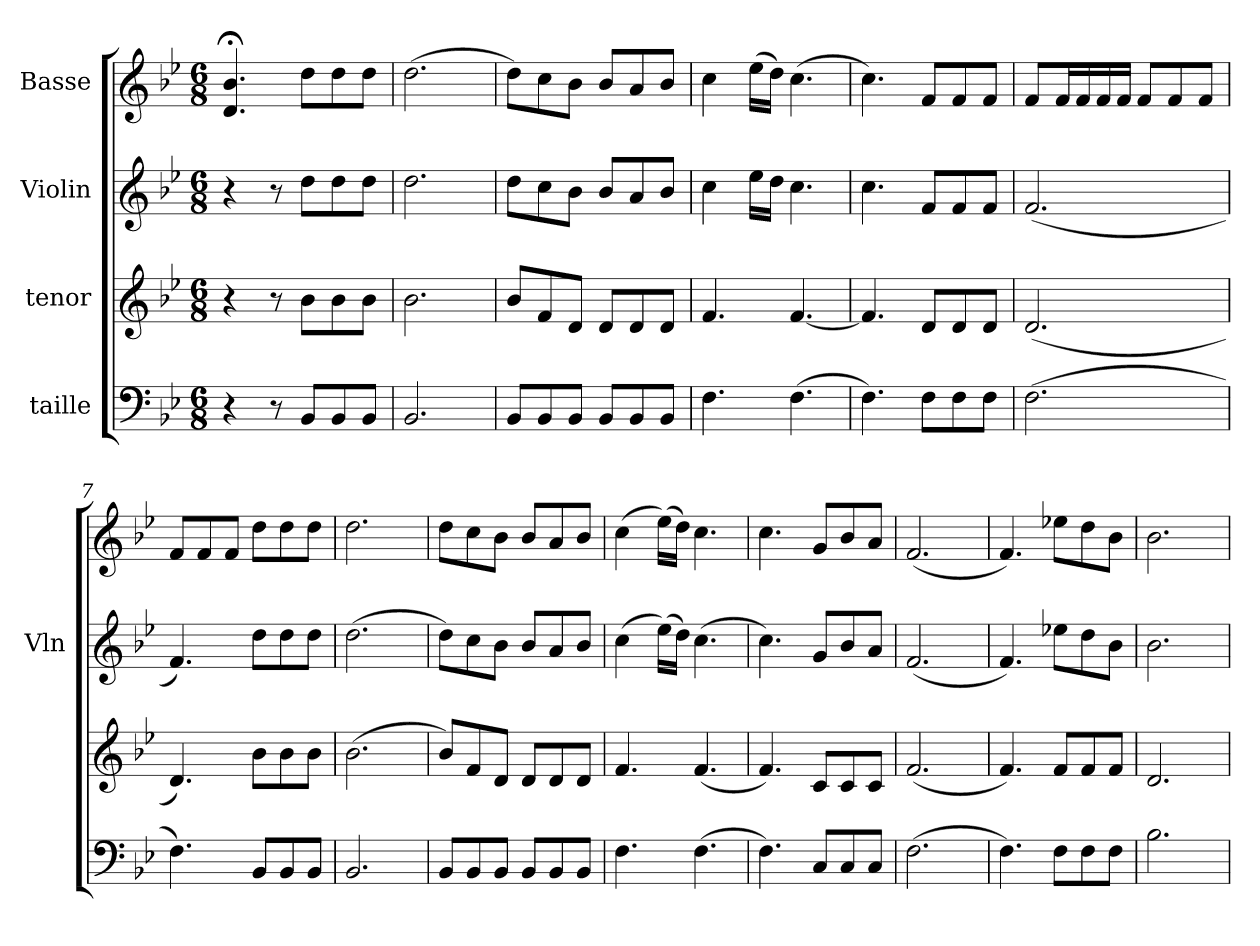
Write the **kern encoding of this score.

**kern	**kern	**kern	**kern
*part4	*part3	*part2	*part1
*staff4	*staff3	*staff2	*staff1
*I"taille	*I"tenor	*I"Violin	*I"Basse
*	*	*I'Vln	*
*clefF4	*clefG2	*clefG2	*clefG2
*k[b-e-]	*k[b-e-]	*k[b-e-]	*k[b-e-]
*M6/8	*M6/8	*M6/8	*M6/8
=1	=1	=1	=1
4r	4r	4r	4.d;</ 4.b-;</
8r	8r	8r	.
8BB-/L	8b-\L	8dd\L	8dd\L
8BB-/	8b-\	8dd\	8dd\
8BB-/J	8b-\J	8dd\J	8dd\J
=2	=2	=2	=2
2.BB-/	2.b-\	2.dd\	(>2.dd\
=3	=3	=3	=3
8BB-/L	8b-/L	8dd\L	8dd\L)
8BB-/	8f/	8cc\	8cc\
8BB-/J	8d/J	8b-\J	8b-\J
8BB-/L	8d/L	8b-/L	8b-/L
8BB-/	8d/	8a/	8a/
8BB-/J	8d/J	8b-/J	8b-/J
=4	=4	=4	=4
4.F\	4.f/	4cc\	4cc\
.	.	16ee-\LL	(>16ee-\LL
.	.	16dd\JJ	16dd\JJ)
(>4.F\	[4.f/	4.cc\	(>4.cc\
=5	=5	=5	=5
4.F\)	4.f/]	4.cc\	4.cc\)
8F\L	8d/L	8f/L	8f/L
8F\	8d/	8f/	8f/
8F\J	8d/J	8f/J	8f/J
=6	=6	=6	=6
(>2.F\	(<2.d/	(<2.f/	8f/L
.	.	.	16f/L
.	.	.	16f/
.	.	.	16f/
.	.	.	16f/JJ
.	.	.	8f/L
.	.	.	8f/
.	.	.	8f/J
!!LO:LB:g=z
=7	=7	=7	=7
4.F\)	4.d/)	4.f/)	8f/L
.	.	.	8f/
.	.	.	8f/J
8BB-/L	8b-\L	8dd\L	8dd\L
8BB-/	8b-\	8dd\	8dd\
8BB-/J	8b-\J	8dd\J	8dd\J
=8	=8	=8	=8
2.BB-/	(>2.b-\	(>2.dd\	2.dd\
=9	=9	=9	=9
8BB-/L	8b-/L)	8dd\L)	8dd\L
8BB-/	8f/	8cc\	8cc\
8BB-/J	8d/J	8b-\J	8b-\J
8BB-/L	8d/L	8b-/L	8b-/L
8BB-/	8d/	8a/	8a/
8BB-/J	8d/J	8b-/J	8b-/J
=10	=10	=10	=10
4.F\	4.f/	(>4cc\	(>4cc\
.	.	(>16ee-\LL)	(>16ee-\LL)
.	.	16dd\JJ)	16dd\JJ)
(>4.F\	(<4.f/	(>4.cc\	4.cc\
=11	=11	=11	=11
4.F\)	4.f/)	4.cc\)	4.cc\
8C/L	8c/L	8g/L	8g/L
8C/	8c/	8b-/	8b-/
8C/J	8c/J	8a/J	8a/J
=12	=12	=12	=12
(>2.F\	(<2.f/	(<2.f/	(<2.f/
=13	=13	=13	=13
4.F\)	4.f/)	4.f/)	4.f/)
8F\L	8f/L	8ee-X\L	8ee-X\L
8F\	8f/	8dd\	8dd\
8F\J	8f/J	8b-\J	8b-\J
!!LO:LB:g=z
=14	=14	=14	=14
2.B-\	2.d/	2.b-\	2.b-\
=	=	=	=
*-	*-	*-	*-
